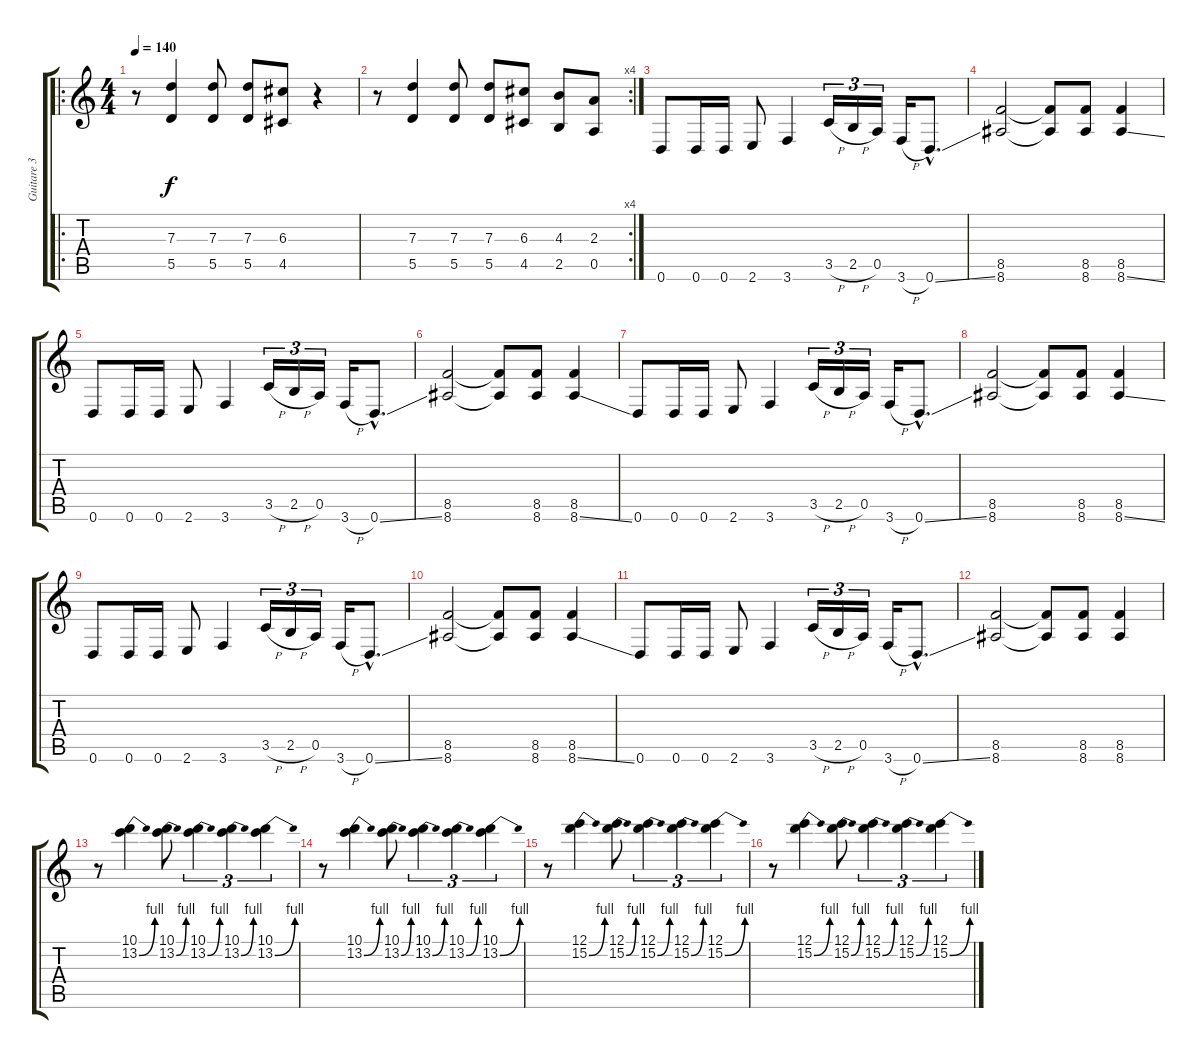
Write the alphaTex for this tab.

\track ("Guitare 3" "Guitare 3") {instrument distortionguitar}
\staff {score tabs}
\tuning (E4 B3 G3 D3 A2 D2) {hide}
\ro
\ts (4 4)
\tempo 140
\clef g2
\ks c
r.8{dy fff} (7.3 5.5).4{dy f} (7.3 5.5).8 (7.3 5.5).8 (6.3 4.5).8 r.4 |
\rc 4
r.8 (7.3 5.5).4 (7.3 5.5).8 (7.3 5.5).8 (6.3 4.5).8 (4.3 2.5).8 (2.3 0.5).8 |
0.6.8 0.6.16 0.6.16 2.6.8 3.6.4 3.5{h}.16{tu (3 2)} 2.5{h}.16{tu (3 2)} 0.5.16{tu (3 2)} 3.6{h}.16 0.6{ss hac}.8{d} |
(8.5 8.6).2 (8.5{t} 8.6{t}).8 (8.5 8.6).8 (8.5 8.6{ss}).4 |
0.6.8 0.6.16 0.6.16 2.6.8 3.6.4 3.5{h}.16{tu (3 2)} 2.5{h}.16{tu (3 2)} 0.5.16{tu (3 2)} 3.6{h}.16 0.6{ss hac}.8{d} |
(8.5 8.6).2 (8.5{t} 8.6{t}).8 (8.5 8.6).8 (8.5 8.6{ss}).4 |
0.6.8 0.6.16 0.6.16 2.6.8 3.6.4 3.5{h}.16{tu (3 2)} 2.5{h}.16{tu (3 2)} 0.5.16{tu (3 2)} 3.6{h}.16 0.6{ss hac}.8{d} |
(8.5 8.6).2 (8.5{t} 8.6{t}).8 (8.5 8.6).8 (8.5 8.6{ss}).4 |
0.6.8 0.6.16 0.6.16 2.6.8 3.6.4 3.5{h}.16{tu (3 2)} 2.5{h}.16{tu (3 2)} 0.5.16{tu (3 2)} 3.6{h}.16 0.6{ss hac}.8{d} |
(8.5 8.6).2 (8.5{t} 8.6{t}).8 (8.5 8.6).8 (8.5 8.6{ss}).4 |
0.6.8 0.6.16 0.6.16 2.6.8 3.6.4 3.5{h}.16{tu (3 2)} 2.5{h}.16{tu (3 2)} 0.5.16{tu (3 2)} 3.6{h}.16 0.6{ss hac}.8{d} |
(8.5 8.6).2 (8.5{t} 8.6{t}).8 (8.5 8.6).8 (8.5 8.6).4 |
r.8 (10.1 13.2{be (bend 0 0 60 4)}).4 (10.1 13.2{be (bend 0 0 60 4)}).8 (10.1 13.2{be (bend 0 0 60 4)}).4{tu (3 2)} (10.1 13.2{be (bend 0 0 60 4)}).4{tu (3 2)} (10.1 13.2{be (bend 0 0 60 4)}).4{tu (3 2)} |
r.8 (10.1 13.2{be (bend 0 0 60 4)}).4 (10.1 13.2{be (bend 0 0 60 4)}).8 (10.1 13.2{be (bend 0 0 60 4)}).4{tu (3 2)} (10.1 13.2{be (bend 0 0 60 4)}).4{tu (3 2)} (10.1 13.2{be (bend 0 0 60 4)}).4{tu (3 2)} |
r.8 (12.1 15.2{be (bend 0 0 60 4)}).4 (12.1 15.2{be (bend 0 0 60 4)}).8 (12.1 15.2{be (bend 0 0 60 4)}).4{tu (3 2)} (12.1 15.2{be (bend 0 0 60 4)}).4{tu (3 2)} (12.1 15.2{be (bend 0 0 60 4)}).4{tu (3 2)} |
r.8 (12.1 15.2{be (bend 0 0 60 4)}).4 (12.1 15.2{be (bend 0 0 60 4)}).8 (12.1 15.2{be (bend 0 0 60 4)}).4{tu (3 2)} (12.1 15.2{be (bend 0 0 60 4)}).4{tu (3 2)} (12.1 15.2{be (bend 0 0 60 4)}).4{tu (3 2)}
